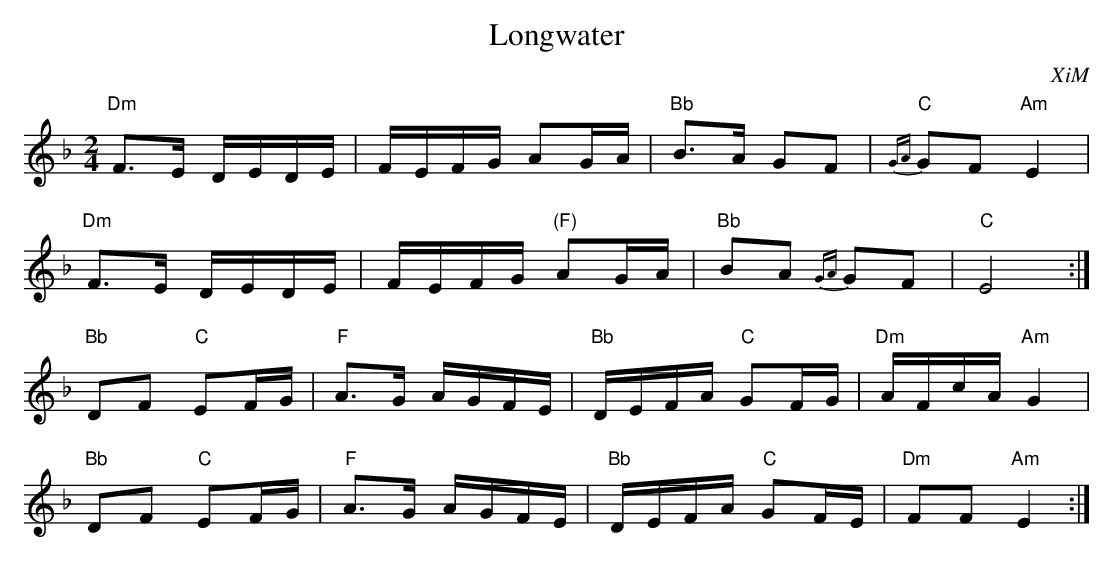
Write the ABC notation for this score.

X:1
T:Longwater
C:XiM
L:1/8
M:2/4
K:D minor
"Dm"F>E D/E/D/E/|F/E/F/G/ AG/A/|"B\b"B>A GF | "C"{GA}GF "Am"E2|
"Dm"F>E D/E/D/E/|F/E/F/G/ "(F)"AG/A/|"B\b"BA {GA}GF | "C"E4:|
"B\b"DF "C"EF/G/|"F"A>G A/G/F/E/|"B\b"D/E/F/A/ "C"GF/G/|"Dm"A/F/c/A/ "Am"G2|
"B\b"DF "C"EF/G/|"F"A>G A/G/F/E/|"B\b"D/E/F/A/ "C"GF/E/|"Dm"FF "Am"E2:|
